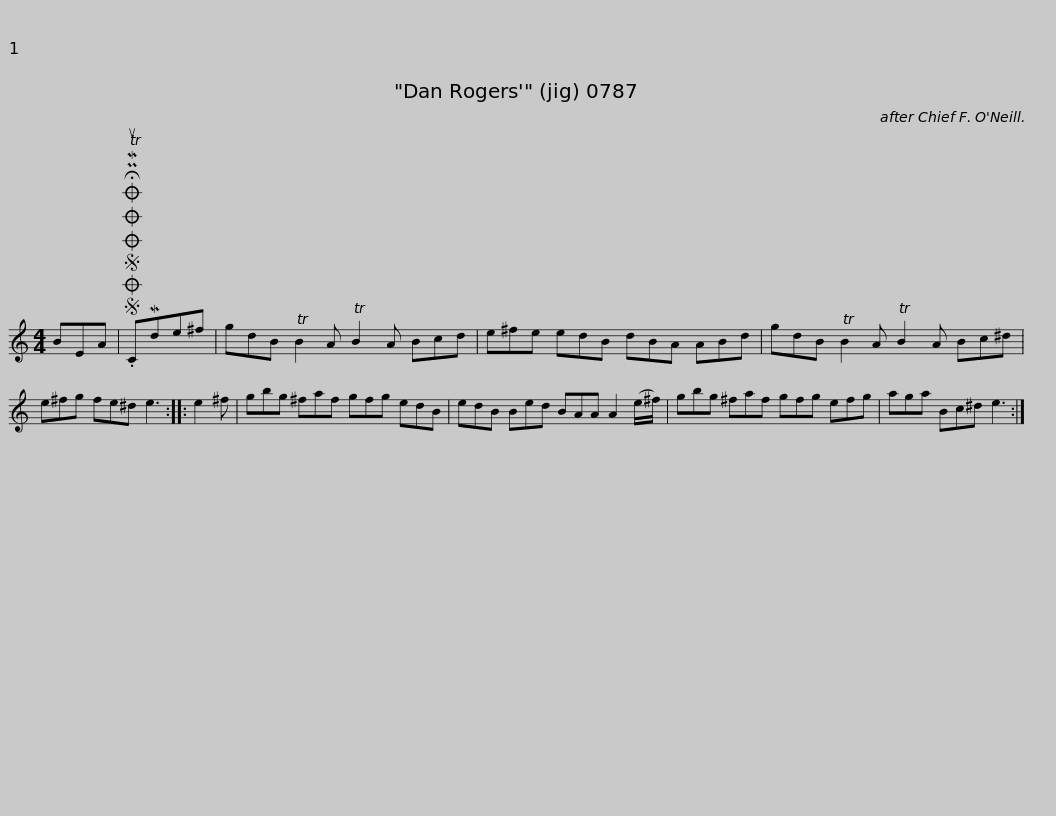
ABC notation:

X:1
L:1/8
M:4/4
I:linebreak $
K:C
V:1 treble
V:1
 BEA |SOSOOO .!fermata!PMTuCMde^f | gdB TB2 A TB2 A Bcd | e^fe edB dBA ABd | gdB TB2 A TB2 A Bc^d |$ %5
 e^fg fe^d e3 :: e2 ^f | gbg ^faf gfg edB | edB Bed BAA A2 (e/^f/) |$ gbg ^faf gfg efg | %10
 aga Bc^d e3 :| %11
